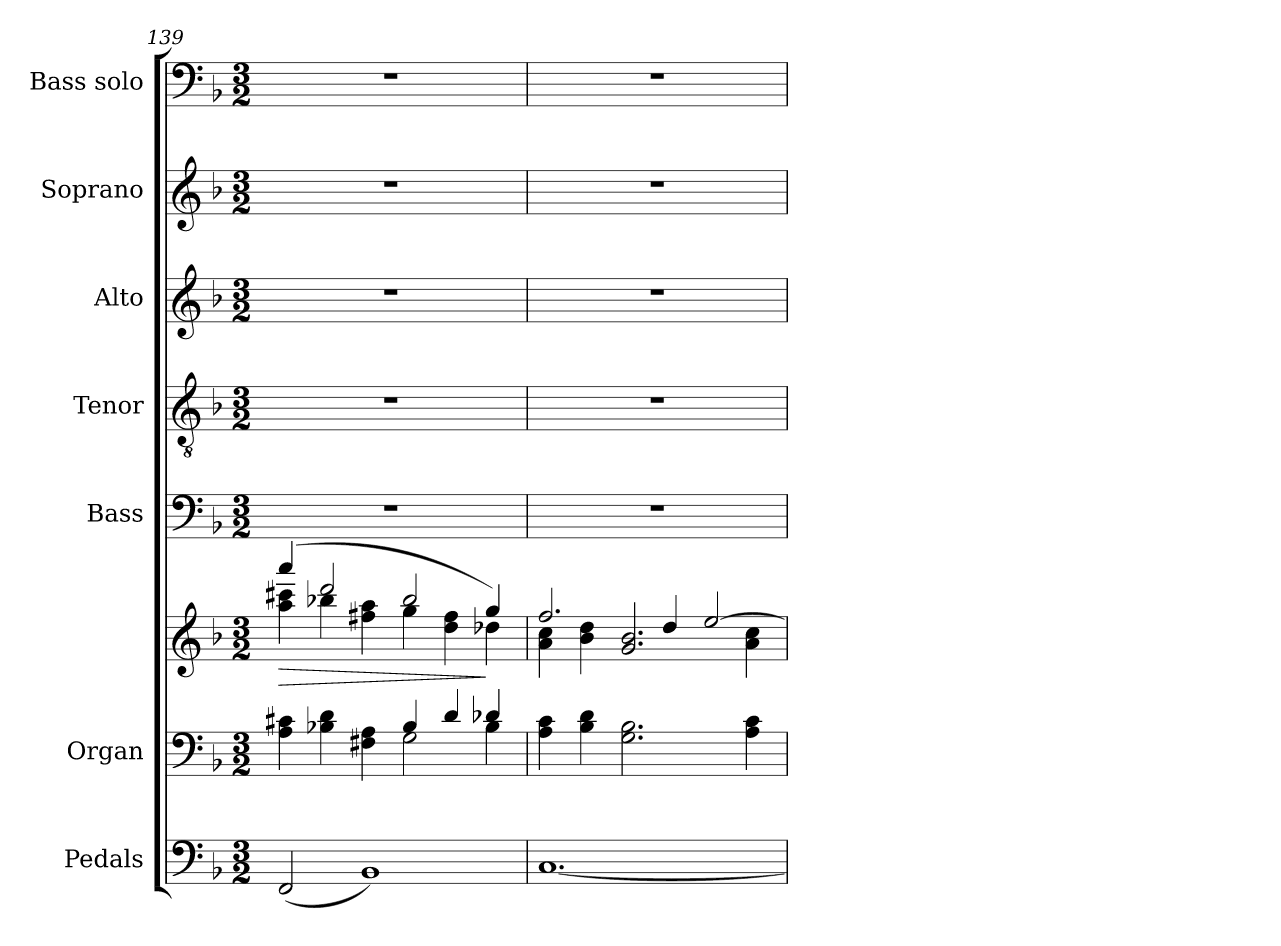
**kern	**kern	**kern	**dynam	**kern	**kern	**kern	**kern	**kern
*part7	*part6	*part6	*part6	*part5	*part4	*part3	*part2	*part1
*staff8	*staff7	*staff6	*staff6/7	*staff5	*staff4	*staff3	*staff2	*staff1
*I"Pedals	*I"Organ	*	*	*I"Bass	*I"Tenor	*I"Alto	*I"Soprano	*I"Bass solo
*I'Ped.	*I'Org.	*	*	*I'B.	*I'T.	*I'A.	*I'S.	*
!!LO:LB:g=z
*clefF4	*clefF4	*clefG2	*	*clefF4	*clefGv2	*clefG2	*clefG2	*clefF4
*	*	*	*	*	*ITrd7c12	*	*	*
*k[b-]	*k[b-]	*k[b-]	*	*k[b-]	*k[b-]	*k[b-]	*k[b-]	*k[b-]
*d:	*d:	*d:	*	*d:	*d:	*d:	*d:	*d:
*M3/2	*M3/2	*M3/2	*	*M3/2	*M3/2	*M3/2	*M3/2	*M3/2
=139	=139	=139	=139	=139	=139	=139	=139	=139
*	*^	*^	*	*	*	*	*	*
!	!	!	!	!	!LO:HP:b	!LO:N:vis=1	!LO:N:vis=1	!LO:N:vis=1	!LO:N:vis=1	!LO:N:vis=1
(2FFi/	4Ai\ 4c#Xi	2.ryy	(4aaai/	4aai\ 4ccc#Xi	>	1.r	1.r	1.r	1.r	1.r
.	4B-Xi\ 4di	.	2dddi/	4bb-Xi\	.	.	.	.	.	.
1BB-i)	4F#Xi\ 4Ai	.	.	4ff#Xi\ 4aai	.	.	.	.	.	.
.	4B-i/	2Gi\	2bb-i/	4ggi\	.	.	.	.	.	.
.	4di/	.	.	4ddi\ 4ff#i	.	.	.	.	.	.
.	4d-Xi/	4B-i\	4ggi/)	4dd-Xi\	]	.	.	.	.	.
=140	=140	=140	=140	=140	=140	=140	=140	=140	=140	=140
!	!	!	!	!	!	!LO:N:vis=1	!LO:N:vis=1	!LO:N:vis=1	!LO:N:vis=1	!LO:N:vis=1
*	*v	*v	*	*	*	*	*	*	*	*
[1.Ci	4Ai\ 4ci	2.ffi/	4ai\ 4cci	.	1.r	1.r	1.r	1.r	1.r
.	4B-i\ 4di	.	4b-i\ 4ddi	.	.	.	.	.	.
.	2.Gi\ 2.B-i	.	2.gi/ 2.b-i	.	.	.	.	.	.
.	.	4ddi/	.	.	.	.	.	.	.
.	.	[2eei/	.	.	.	.	.	.	.
.	4Ai\ 4ci	.	4ai\ 4cci	.	.	.	.	.	.
*	*	*v	*v	*	*	*	*	*	*
=	=	=	=	=	=	=	=	=
*-	*-	*-	*-	*-	*-	*-	*-	*-
